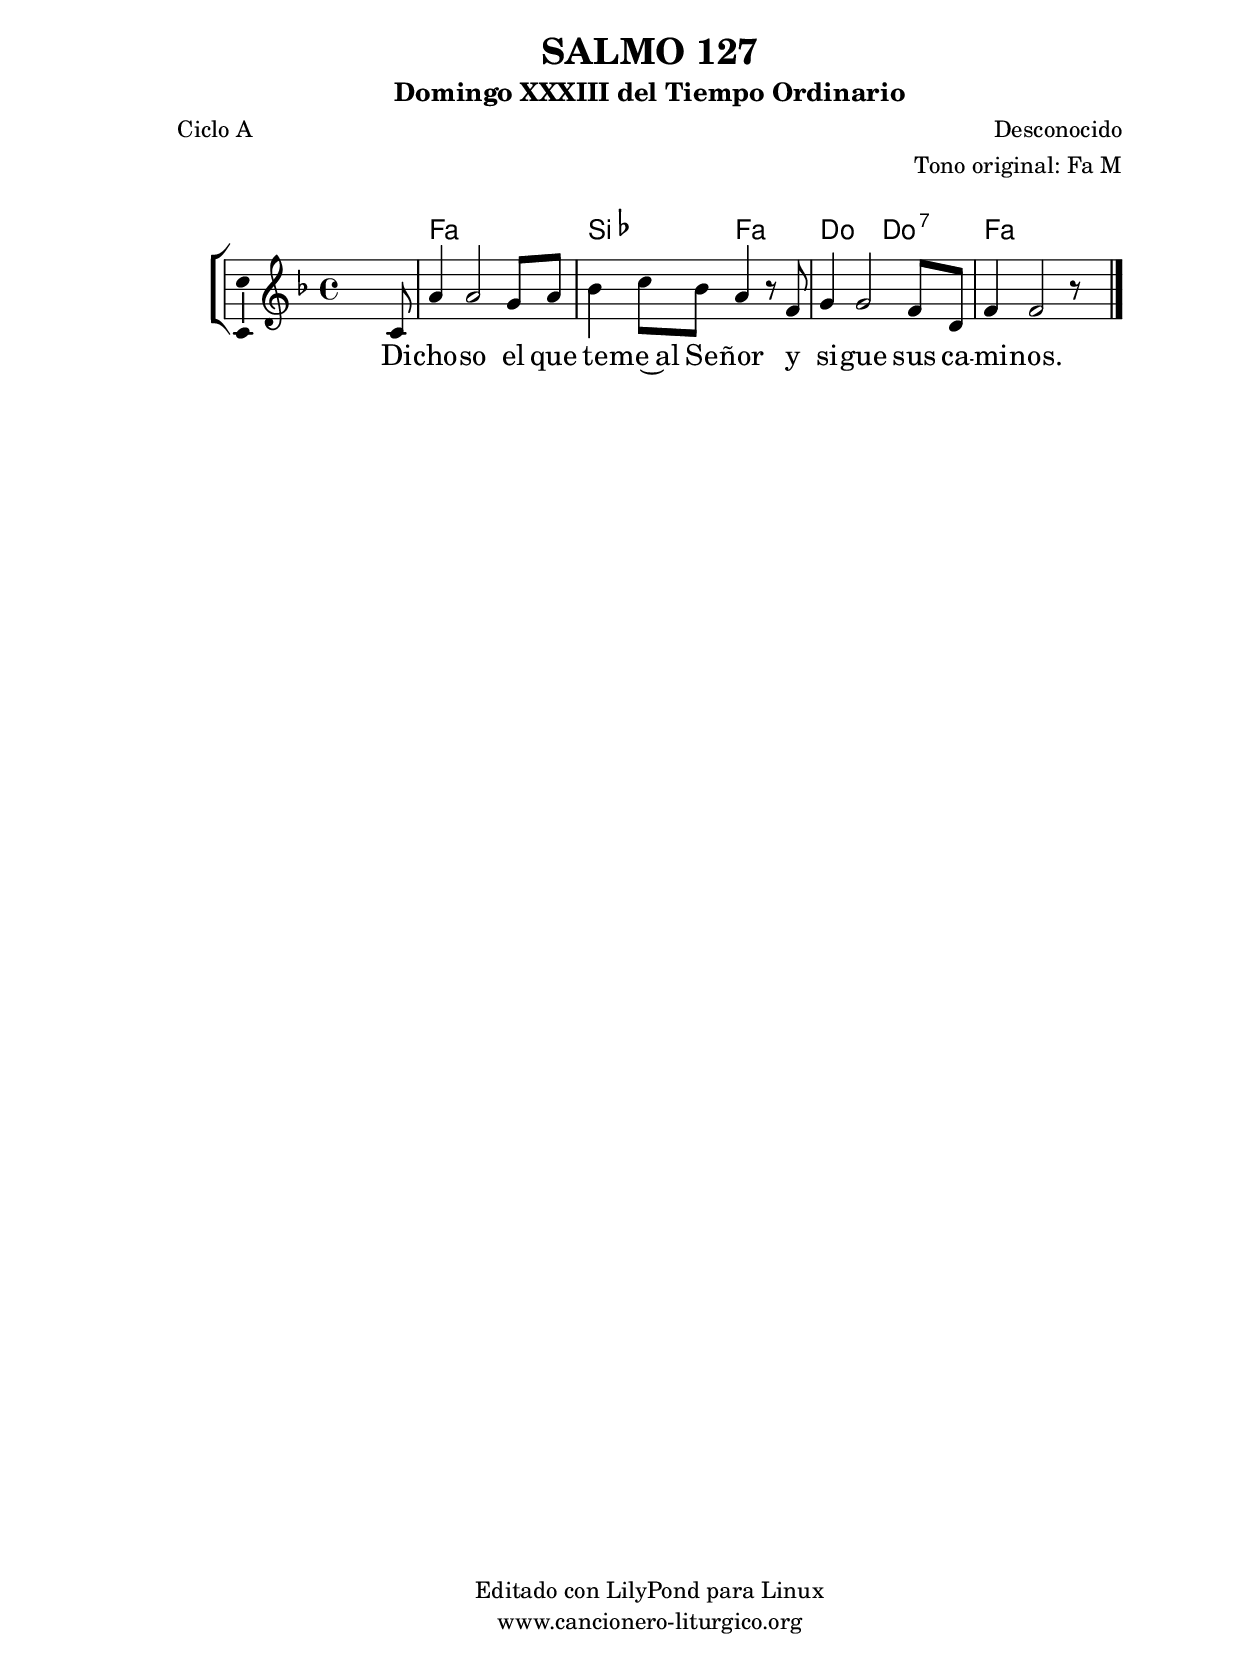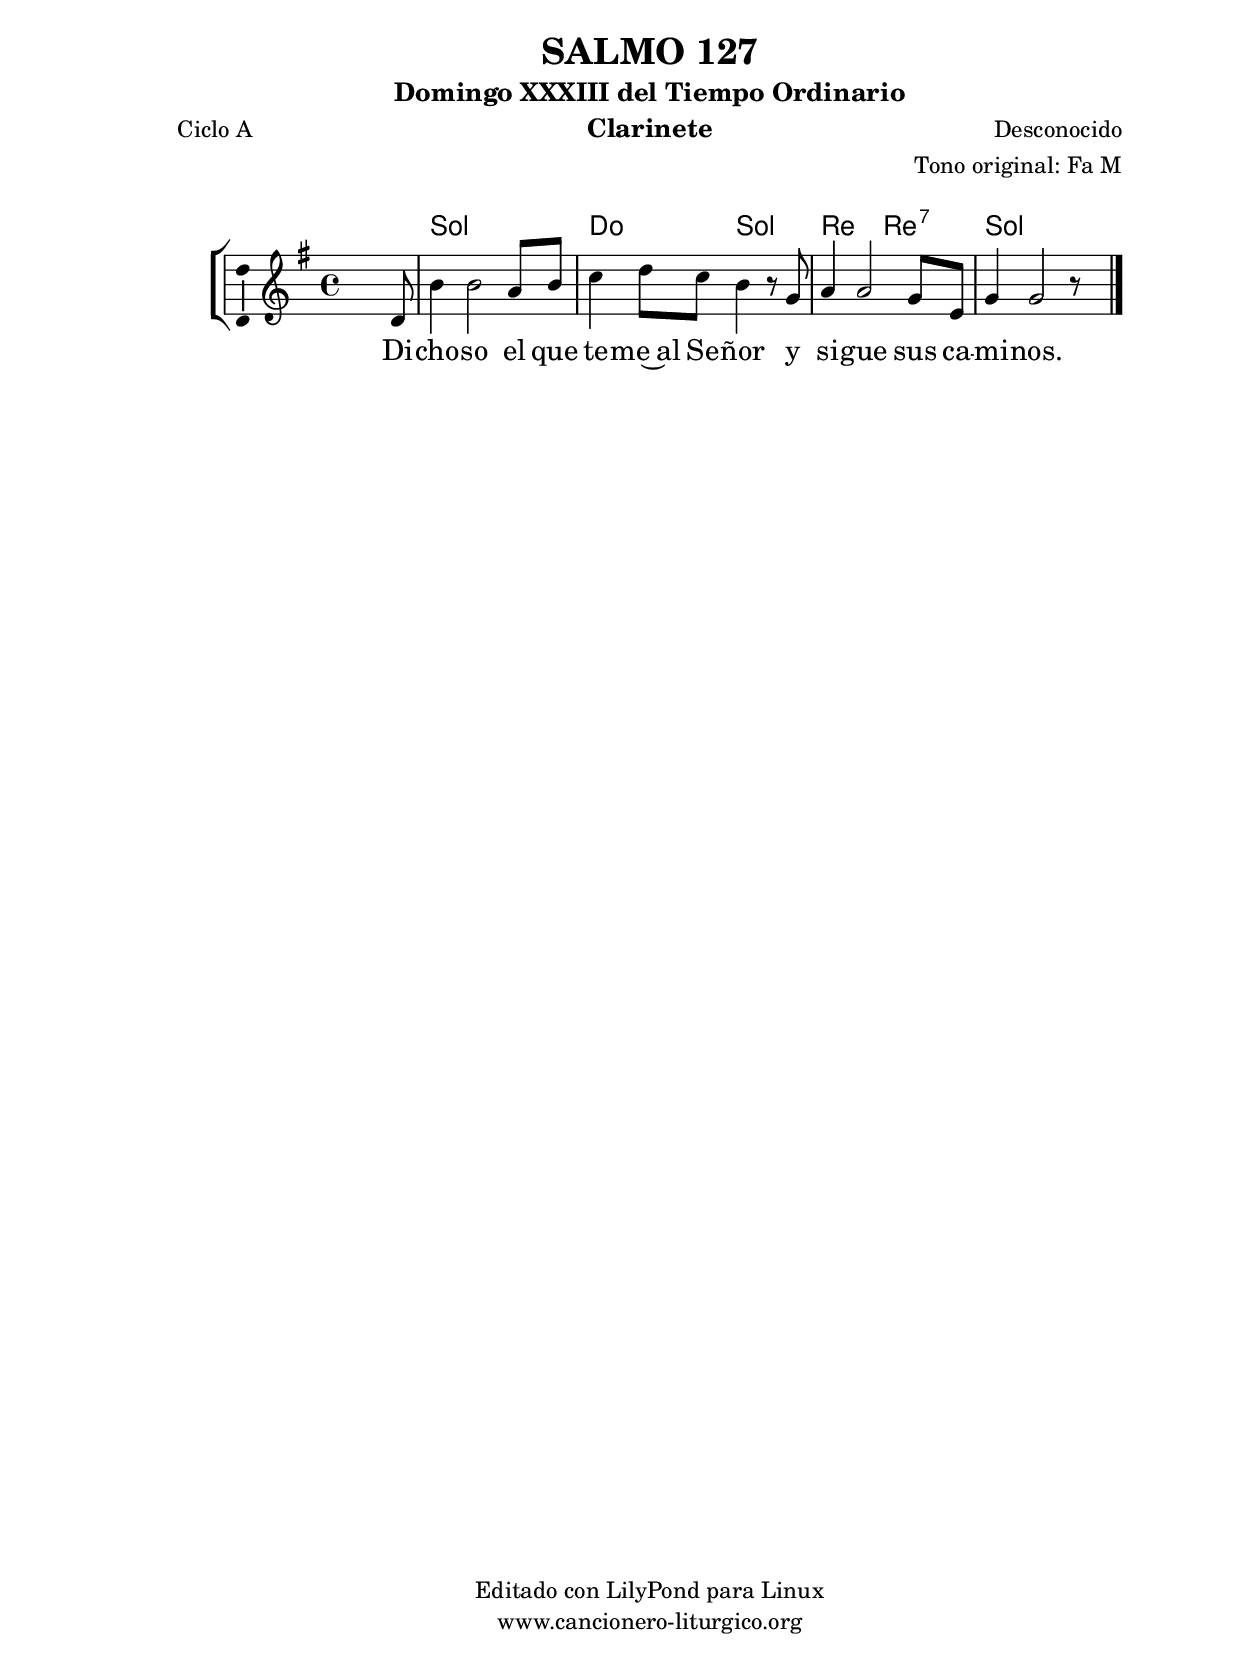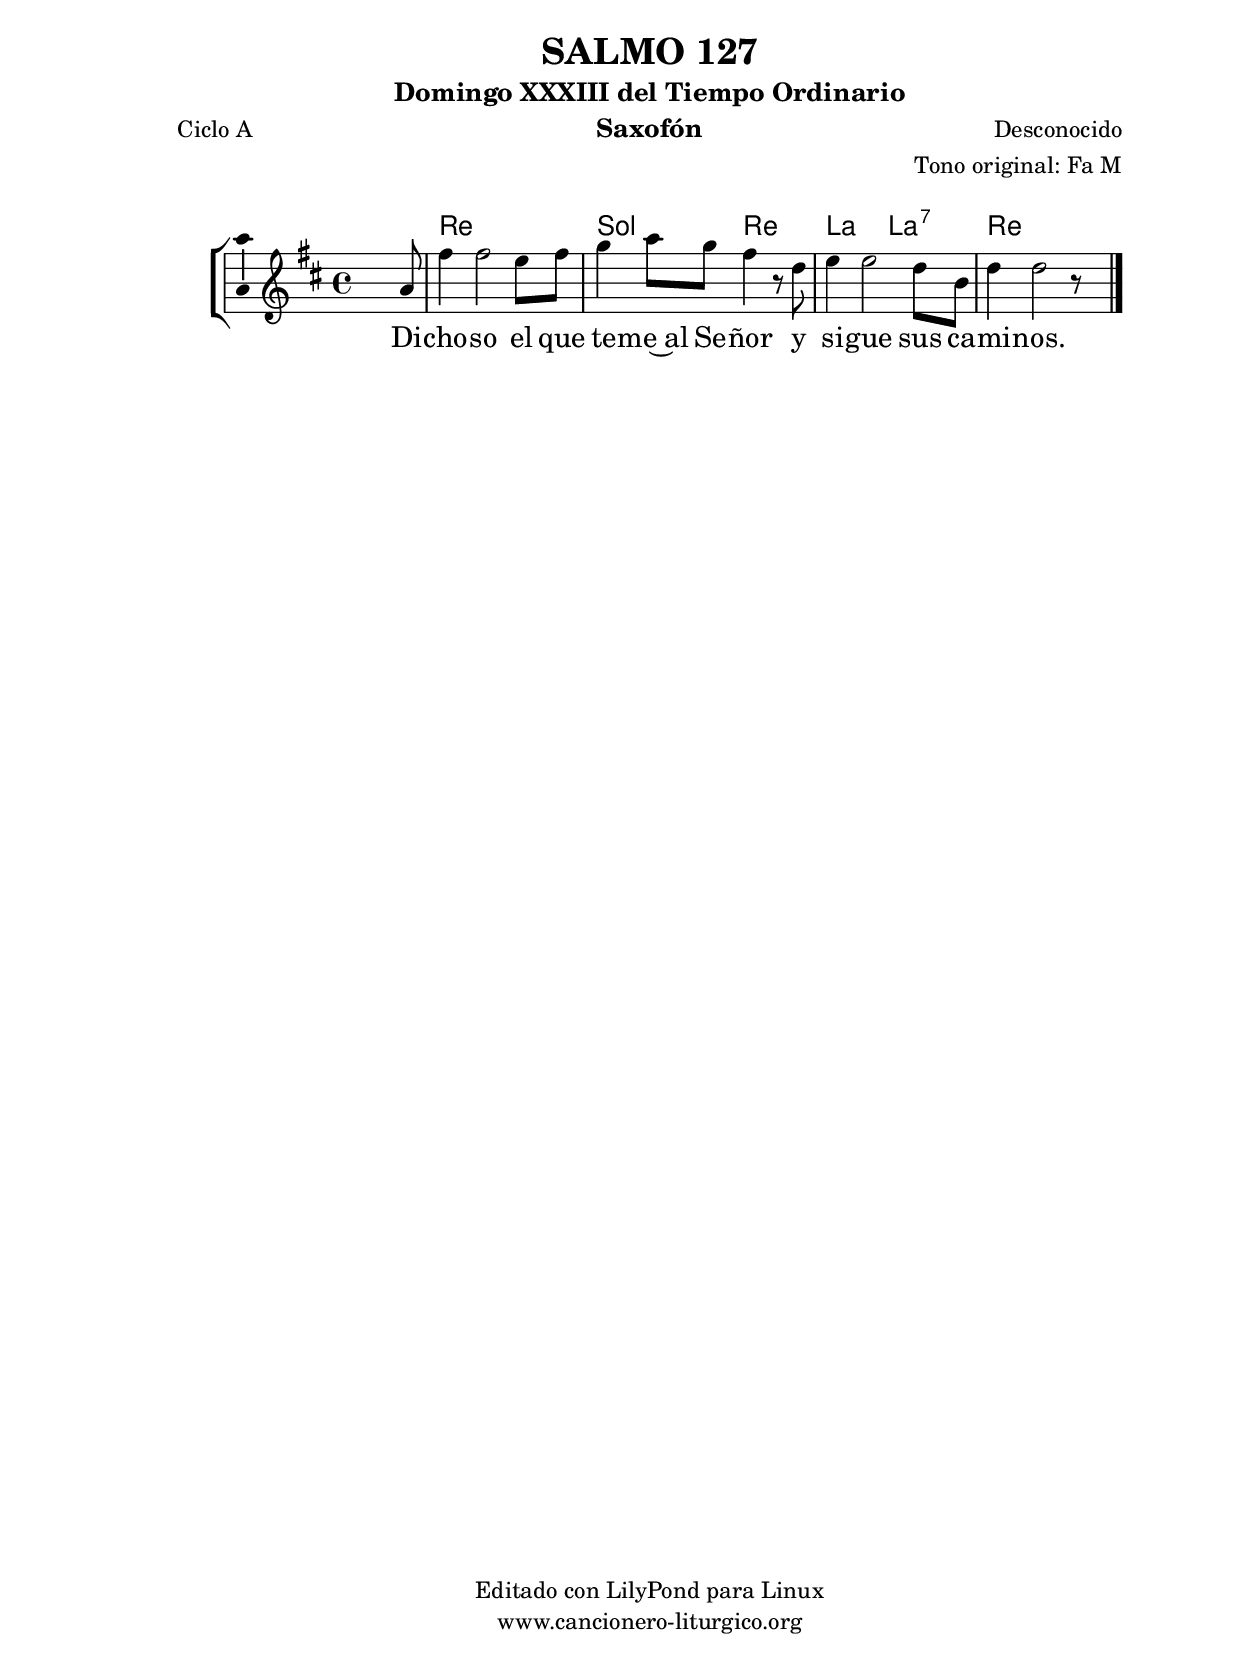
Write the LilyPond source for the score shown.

%
%para convertir .midi en .wav:
%timidity filename.midi -Ow -o finename.wav
%
%
%Para convertir de .wav a .mp3:
%lame -h -m j filename.wav
%
%
%para escuchar el midi:
%timidity nombrefichero.midi
%


%versión de lilypond para la que se ha escrito esta partitura:
\version "2.16.0"

	%Tamaño papel
	#(set-default-paper-size "a4")
	%Tamaño partitura
	#(set-global-staff-size 20)
	%No responde al pulsar sobre una nota
	#(ly:set-option 'point-and-click #f)

%parámetros del encabezamiento:
\header {
	title = "SALMO 127"
	subtitle = "Domingo XXXIII del Tiempo Ordinario"
	composer = "Desconocido"
	poet = "Ciclo A"
	meter = ""
	arranger = "Tono original: Fa M"
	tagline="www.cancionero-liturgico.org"
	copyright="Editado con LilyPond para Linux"
	}

%parámetros asociados al papel:
\paper  {
	oddHeaderMarkup = \markup {\fill-line { \on-the-fly #not-first-page \fromproperty #'header:title \on-the-fly #not-first-page \fromproperty #'header:composer }}
	evenHeaderMarkup = \markup {\fill-line { \fromproperty #'header:composer \fromproperty #'header:title }}
	#(set-paper-size "a4")
	print-page-number = ##f
	first-page-number = 1
	print-first-page-number = ##f
%	head-separation = 3.0 \cm
	top-margin = 2.0 \cm
	bottom-margin = 0.5\cm
%%%	bottom-margin = -1.0\cm
	left-margin = 3.0 \cm
	line-width = 16.0 \cm 
	indent = 8\mm
	interscoreline = 2.\mm
	between-system-space = 15\mm
%	para que las partituras no llenen la hoja:
	ragged-bottom = ##t
%	idem para la última hoja:
	ragged-last-bottom = ##f
%	para que las partituras llenen el ancho del papel:
	ragged-last = ##f
	after-title-space = 2.5 \cm
%page-count=1
%system-count=8

	%Flexible Vertical Spacing
%	markup-markup-spacing =
%	#'((basic-distance . 15) (minimum-distance . 15) (padding . 3))
	markup-system-spacing =
	#'((basic-distance . 15) (minimum-distance . 15) (padding . 3))
	system-system-spacing =
	#'((basic-distance . 15) (minimum-distance . 15) (padding . 3))
	score-system-spacing =
	#'((basic-distance . 15) (minimum-distance . 15) (padding . 5))
%	top-system-spacing = % header
%	#'((basic-distance . 8) (minimum-distance . 0) (padding . 3))
%	top-markup-spacing =
%	#'((basic-distance . 20) (minimum-distance . 20) (padding . 3))
	last-bottom-spacing = % footer
	#'((basic-distance . 5) (minimum-distance . 5) (padding . 3))
%	score-markup-spacing =
%	#'((basic-distance . 16) (minimum-distance . 13) (padding . 3))

	}


%parámetros que afectan a toda la partitura:
global =  {
	%clave de sol (G):
	\clef G
	%armadura:
%	\transpose f e
	\key f \major
	\tempo 4=100
	\set Score.tempoHideNote = ##t
	}


acordes = {
	\italianChords
	\chordmode {
%	\transpose f e
{

s1
f1 bes2 f c c:7 f1

	}
	}
}

melodia = 
%	\transpose f e
{
	\relative c'{

\time 4/4
s2 s4 s8 c8
a'4 a2 g8 a
bes4 c8 bes a4 r8 f8
g4 g2 f8 d
f4 f2 r8 s8

	\bar "|."
	}
	}


texto = \lyricmode {
Di -- cho -- so el que te -- me~al Se -- ñor
y si -- gue sus ca -- mi -- nos.
	}


acordesStaff = \context ChordNames = acordesStaff <<
	\set chordChanges = ##t
	\acordes
	>>


vozStaff = \context Voice = vozStaff
\with {\consists "Ambitus_engraver"}
<<
%	\set Staff.instrumentName = ""
%	\set Staff.shortInstrumentName = ""
%	\set Staff.midiInstrument = #"clarinet"
%	\set Staff.midiInstrument = #"cello"
%	\set Staff.midiInstrument = #"flute"
	\set Staff.midiInstrument = #"electric guitar (jazz)"
%	\set Staff.midiInstrument = #"english horn"
%	\set Staff.midiInstrument = #"violin"
%	\set Staff.midiInstrument = #"glockenspiel"
	\set Staff.midiMinimumVolume = #0.7
	\set Staff.midiMaximumVolume = #0.9
	\global
	\melodia
	>>


textoStaff = \context Lyrics = textoStaff <<
	\lyricsto vozStaff \texto
	>>

\book {
	\score {
		\context ChoirStaff {
			\override StaffGroup.SystemStartBracket #'collapse-height = #1
			\override Score.SystemStartBar #'collapse-height = #1
			<<
			\acordesStaff
			\vozStaff
			\textoStaff
			>>
			}
		\layout {
	    		\context {
				\Lyrics
				\override LyricText #'font-size = #2
				}
	   		 \context {
				\Score
				%fontSize = #3
				\override StaffSymbol #'staff-space = #(magstep +3)
				%\override Beam #'thickness = #0.55
				%\override SpacingSpanner #'spacing-increment = #1.0
				%\override Slur #'height-limit = #1.5
				}
			}
		}
	\score {
		\unfoldRepeats
		\context ChoirStaff {
			<<
			\acordesStaff
			\vozStaff
			>>
			}
		\midi {
	  		\context {
	  			\Score
				tempoWholesPerMinute = #(ly:make-moment 70 4)
				}
			}
		}
	}

%Partitura para clarinete
#(define output-suffix "C")
\book {
	\header{
		instrument = "Clarinete"
		}
	\score {
		\context ChoirStaff {
			\override StaffGroup.SystemStartBracket #'collapse-height = #1
			\override Score.SystemStartBar #'collapse-height = #1
\transpose c d
			<<
			\acordesStaff
			\vozStaff
			\textoStaff
			>>
			}
		\layout {
	    		\context {
				\Lyrics
				\override LyricText #'font-size = #2
				}
	   		 \context {
				\Score
				%fontSize = #3
				\override StaffSymbol #'staff-space = #(magstep +3)
				%\override Beam #'thickness = #0.55
				%\override SpacingSpanner #'spacing-increment = #1.0
				%\override Slur #'height-limit = #1.5
				}
			}
		}
	}

%Partitura para saxofón
#(define output-suffix "S")
\book {
	\header{
		instrument = "Saxofón"
		}
	\score {
		\context ChoirStaff {
			\override StaffGroup.SystemStartBracket #'collapse-height = #1
			\override Score.SystemStartBar #'collapse-height = #1
\transpose c a
			<<
			\acordesStaff
			\vozStaff
			\textoStaff
			>>
			}
		\layout {
	    		\context {
				\Lyrics
				\override LyricText #'font-size = #2
				}
	   		 \context {
				\Score
				%fontSize = #3
				\override StaffSymbol #'staff-space = #(magstep +3)
				%\override Beam #'thickness = #0.55
				%\override SpacingSpanner #'spacing-increment = #1.0
				%\override Slur #'height-limit = #1.5
				}
			}
		}
	}

